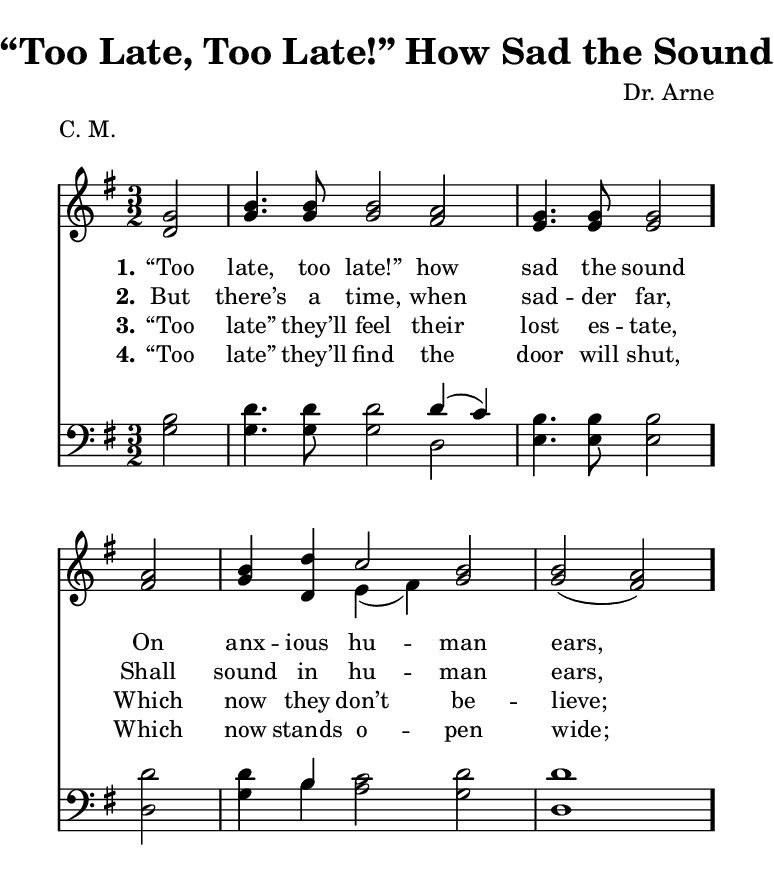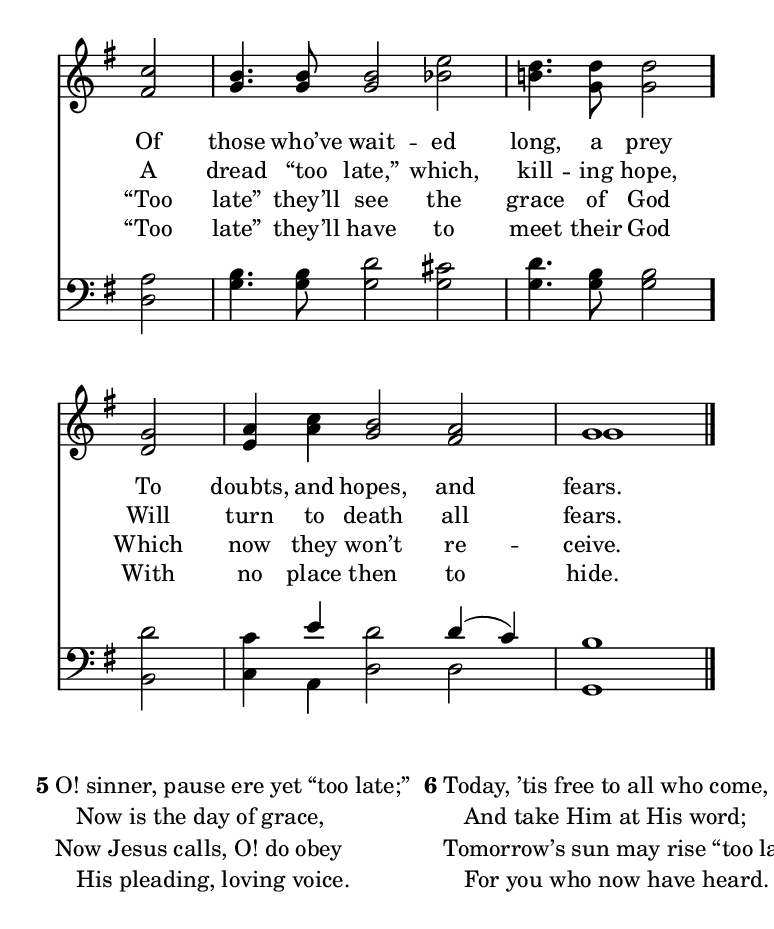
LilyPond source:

\include "common/global.ily"
\paper {
  \include "common/paper.ily"
  ragged-bottom = ##t
  page-count = #(cond (is-eogsized 2) (#t #f))
  systems-per-page = #(cond (is-eogsized 1) (#t #f))
}

\header{
  %gospel
  hymnnumber = "46"
  title = "“Too Late, Too Late!” How Sad the Sound"
  tunename = "Arlington"
  meter = "C. M."
  poet = ""
  composer = "Dr. Arne"
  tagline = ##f
}

% for fermata in MIDI
ta = { \tempo 4=120 }
tb = { \tempo 4=60  }

patternAA = { c2 | c4. c8 c2 c2      | c4. c8 c2 }
patternAB = { c2 | c4. c8 c2 c4( c4) | c4. c8 c2 }
patternBA = { c2 | c4 c4 c2      c2      | c2( c2) }
patternBB = { c2 | c4 c4 c4( c4) c2      | c2( c2) }
patternBC = { c2 | c4 c4 c2      c2      | c1      }
patternBD = { c2 | c4 c4 c2      c4( c4) | c1      }

global = {
  \include "common/overrides.ily"
  \override Staff.TimeSignature.style = #'numbered
  \time 3/2
  \override Score.MetronomeMark.transparent = ##t % hide all fermata changes too
  \ta
  \key g \major
  \partial 2
  \autoBeamOff
}

notesSoprano = {
\global
\relative c'' {

  \changePitch \patternAA { g | b b b a | g g g }
  \changePitch \patternBA { a | b d c b | b a }
  \changePitch \patternAA { c | b b b e | d d d }
  \changePitch \patternBC { g, | a c b a | g }

  \bar "|."

}
}

notesAlto = {
\global
\relative e' {

  \changePitch \patternAA { d | g g g fis | e e e }
  \changePitch \patternBB { fis | g d e fis g | g fis }
  \changePitch \patternAA { fis | g g g bes | b! g g }
  \changePitch \patternBC { d | e a g fis | g }

}
}

notesTenor = {
\global
\relative a {

  \changePitch \patternAB { b | d d d d c | b b b }
  \changePitch \patternBC { d | d b c d | d }
  \changePitch \patternAA { a | b b d cis | d b b }
  \changePitch \patternBD { d | c e d d c | b }

}
}

notesBass = {
\global
\relative f {

  \changePitch \patternAA { g | g g g d | e e e }
  \changePitch \patternBC { d | g b a g | d }
  \changePitch \patternAA { d | g g g g | g g g }
  \changePitch \patternBC { b, | c a d d | g, }

}
}

wordsA = \lyricmode {
\set stanza = "1."

“Too late, too late!” how sad the sound \bar "."
On anx -- ious hu -- man ears, \bar "." \break
Of those who’ve wait -- ed long, a prey \bar "."
To doubts, and hopes, and fears. \bar "." \break

}

wordsB = \lyricmode {
\set stanza = "2."

But there’s a time, when sad -- der far,
Shall sound in hu -- man ears,
A dread “too late,” which, kill -- ing hope,
Will turn to death all fears.

}

wordsC = \lyricmode {
\set stanza = "3."

“Too late” they’ll feel their lost es -- tate,
Which now they don’t be -- lieve;
“Too late” they’ll see the grace of God
Which now they won’t re -- ceive.

}

wordsD = \lyricmode {
\set stanza = "4."

“Too late” they’ll find the door will shut,
Which now stands o -- pen wide;
“Too late” they’ll have to meet their God
With no place then to hide.

}

wordsE = \markuplist {

\line { O! sinner, pause ere yet “too late;” }
\line { { \hspace #2 } Now is the day of grace, }
\line { Now Jesus calls, O! do obey }
\line { { \hspace #2 } His pleading, loving voice. }

}

wordsF = \markuplist {

\line { Today, ’tis free to all who come, }
\line { { \hspace #2 } And take Him at His word; }
\line { Tomorrow’s sun may rise “too late” }
\line { { \hspace #2 } For you who now have heard. }

}

\score {
  \context ChoirStaff <<
    \context Staff = upper <<
      \set Staff.autoBeaming = ##f
      \set ChoirStaff.systemStartDelimiter = #'SystemStartBar
      \set ChoirStaff.printPartCombineTexts = ##f
      \partcombine #'(2 . 9) \notesSoprano \notesAlto
      \context NullVoice = sopranos { \voiceOne << \notesSoprano >> }
      \context NullVoice = altos { \voiceTwo << \notesAlto >> }
      \context Lyrics = one   \lyricsto sopranos \wordsA
      \context Lyrics = two   \lyricsto sopranos \wordsB
      \context Lyrics = three \lyricsto sopranos \wordsC
      \context Lyrics = four  \lyricsto sopranos \wordsD
    >>
    \context Staff = men <<
      \set Staff.autoBeaming = ##f
      \clef bass
      \set ChoirStaff.printPartCombineTexts = ##f
      \partcombine #'(2 . 9) \notesTenor \notesBass
      \context NullVoice = tenors { \voiceOne << \notesTenor >> }
      \context NullVoice = basses { \voiceTwo << \notesBass >> }
    >>
  >>
  \layout {
    \include "common/layout.ily"
  }
  \midi{
    \include "common/midi.ily"
  }
}

\noPageBreak

\markup { \fill-line {
  \hspace #0.1
  \line{ \bold 5 \column { \wordsE } }
  \hspace #0.1
  \line{ \bold 6 \column { \wordsF } }
  \hspace #0.1
} }

\version "2.19.49"  % necessary for upgrading to future LilyPond versions.

% vi:set et ts=2 sw=2 ai nocindent syntax=lilypond:
